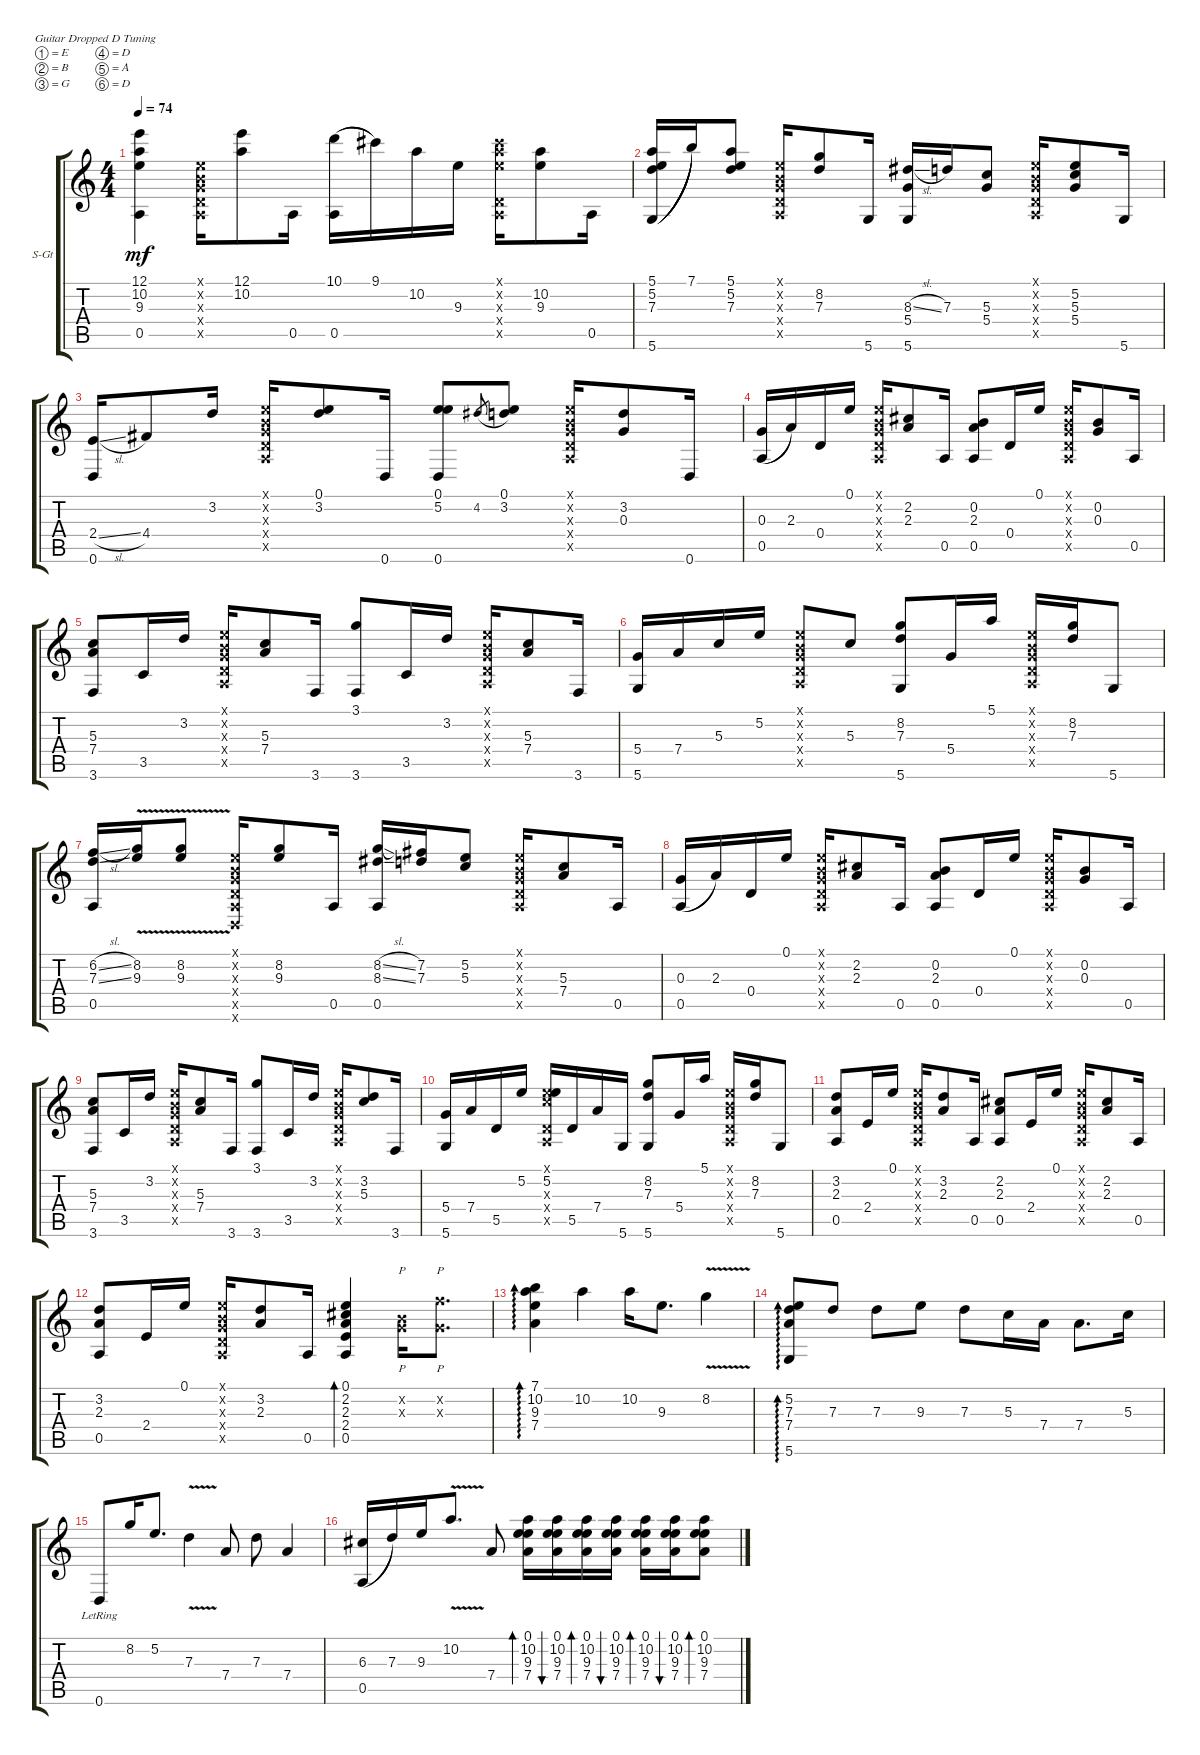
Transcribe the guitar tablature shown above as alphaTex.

\defaultSystemsLayout 4
\bracketExtendMode groupsimilarinstruments
\firstSystemTrackNameOrientation horizontal
\otherSystemsTrackNameOrientation horizontal
\track ("Steel Guitar" "S-Gt") {instrument acousticguitarsteel}
\staff {score tabs}
\tuning (E4 B3 G3 D3 A2 D2)
\ts (4 4)
\tempo 74
\clef g2
\ks c
(0.5 9.3 10.2 12.1).4{dy mf} (0.1{x} 0.2{x} 0.3{x} 0.4{x} 0.5{x}).16 (12.1 10.2).8 0.5.16 (0.5 10.1).16{legatoorigin} 9.1.16 10.2.16 9.3.16 (0.5{x} 9.1{x} 10.2{x} 9.3{x} 0.4{x}).16 (9.3 10.2).8 0.5.16 |
(5.6 7.3 5.2 5.1).16{legatoorigin} 7.1.16 (7.3 5.2 5.1).8 (0.1{x} 0.2{x} 0.3{x} 0.4{x} 0.5{x}).16 (7.3 8.2).8 5.6.16 (8.3{sl} 5.6 5.4).16 7.3.16 (5.3 5.4).8 (0.1{x} 0.2{x} 0.3{x} 0.4{x} 0.5{x}).16 (5.3 5.4 5.2).8 5.6.16 |
(2.4{sl} 0.6).16 4.4.8 3.2.16 (0.1{x} 0.2{x} 0.3{x} 0.4{x} 0.5{x}).16 (0.1 3.2).8 0.6.16 (0.6 5.2 0.1).8 4.2.8{gr legatoorigin} (3.2 0.1).8 (0.1{x} 0.2{x} 0.3{x} 0.4{x} 0.5{x}).16 (0.3 3.2).8 0.6.16 |
(0.5 0.3).16{legatoorigin} 2.3.16 0.4.16 0.1.16 (0.1{x} 0.2{x} 0.3{x} 0.4{x} 0.5{x}).16 (2.3 2.2).8 0.5.16 (0.5 2.3 0.2).8 0.4.16 0.1.16 (0.5{x} 0.4{x} 0.3{x} 0.2{x} 0.1{x}).16 (0.3 0.2).8 0.5.16 |
(3.6 7.4 5.3).8 3.5.16 3.2.16 (0.5{x} 0.4{x} 0.3{x} 0.2{x} 0.1{x}).16 (7.4 5.3).8 3.6.16 (3.6 3.1).8 3.5.16 3.2.16 (0.1{x} 0.2{x} 0.3{x} 0.4{x} 0.5{x}).16 (7.4 5.3).8 3.6.16 |
(5.4 5.6).16 7.4.16 5.3.16 5.2.16 (0.1{x} 0.2{x} 0.3{x} 0.4{x} 0.5{x}).8 5.3.8 (7.3 5.6 8.2).8 5.4.16 5.1.16 (0.1{x} 0.2{x} 0.3{x} 0.4{x} 0.5{x}).16 (7.3 8.2).16 5.6.8 |
(7.3{sl} 6.2{sl} 0.5).16 (9.3{v} 8.2{v}).16 (8.2 9.3{v}).8 (0.5{x} 0.4{x} 0.3{x} 0.2{x} 0.1{x} 0.6{x}).16 (9.3 8.2).8 0.5.16 (8.3{sl} 8.2{sl} 0.5).16 (7.2 7.3).16 (5.2 5.3).8 (0.1{x} 0.2{x} 0.3{x} 0.4{x} 0.5{x}).16 (7.4 5.3).8 0.5.16 |
(0.5 0.3).16{legatoorigin} 2.3.16 0.4.16 0.1.16 (0.1{x} 0.2{x} 0.3{x} 0.4{x} 0.5{x}).16 (2.3 2.2).8 0.5.16 (0.5 2.3 0.2).8 0.4.16 0.1.16 (0.5{x} 0.4{x} 0.3{x} 0.2{x} 0.1{x}).16 (0.3 0.2).8 0.5.16 |
(3.6 7.4 5.3).8 3.5.16 3.2.16 (0.5{x} 0.4{x} 0.3{x} 0.2{x} 0.1{x}).16 (7.4 5.3).8 3.6.16 (3.6 3.1).8 3.5.16 3.2.16 (0.1{x} 0.2{x} 0.3{x} 0.4{x} 0.5{x}).16 (5.3 3.2).8 3.6.16 |
(5.4 5.6).16 7.4.16 5.5.16 5.2.16 (0.1{x} 5.2 5.3{x} 0.4{x} 0.5{x}).16 5.5.16 7.4.16 5.6.16 (7.3 5.6 8.2).8 5.4.16 5.1.16 (0.1{x} 0.2{x} 0.3{x} 0.4{x} 0.5{x}).16 (7.3 8.2).16 5.6.8 |
(0.5 2.3 3.2).8 2.4.16 0.1.16 (0.1{x} 0.2{x} 0.3{x} 0.4{x} 0.5{x}).16 (2.3 3.2).8 0.5.16 (0.5 2.3 2.2).8 2.4.16 0.1.16 (0.1{x} 0.2{x} 0.3{x} 0.4{x} 0.5{x}).16 (2.3 2.2).8 0.5.16 |
(0.5 2.3 3.2).8 2.4.16 0.1.16 (0.1{x} 0.2{x} 0.3{x} 0.4{x} 0.5{x}).16 (2.3 3.2).8 0.5.16 (2.4 2.3 2.2 0.1 0.5).4{bd 30} (0.2{x} 0.3{x}).16{p} (0.3{x} 6.2{x}).8{p d} |
(7.4 9.3 10.2 7.1).4{ad 0} 10.2.4 10.2.16 9.3.8{d} 8.2{v}.4 |
(5.6 7.4 7.3 5.2).8{ad 0} 7.3.8 7.3.8 9.3.8 7.3.8 5.3.16 7.4.16 7.4.8{d} 5.3.16 |
0.6{lr}.8 8.2.16 5.2.8{d} 7.3{v}.4 7.4.8 7.3.8 7.4.4 |
(0.5 6.3).16{legatoorigin} 7.3.16 9.3.16 10.2{v}.8{d} 7.4.8 (7.4 9.3 10.2 0.1).16{bd 30} (7.4 9.3 10.2 0.1).16{bu 30} (7.4 9.3 10.2 0.1).16{bd 30} (7.4 9.3 10.2 0.1).16{bu 30} (7.4 9.3 10.2 0.1).16{bd 30} (7.4 9.3 10.2 0.1).16{bu 30} (7.4 9.3 10.2 0.1).8{bd 30}
